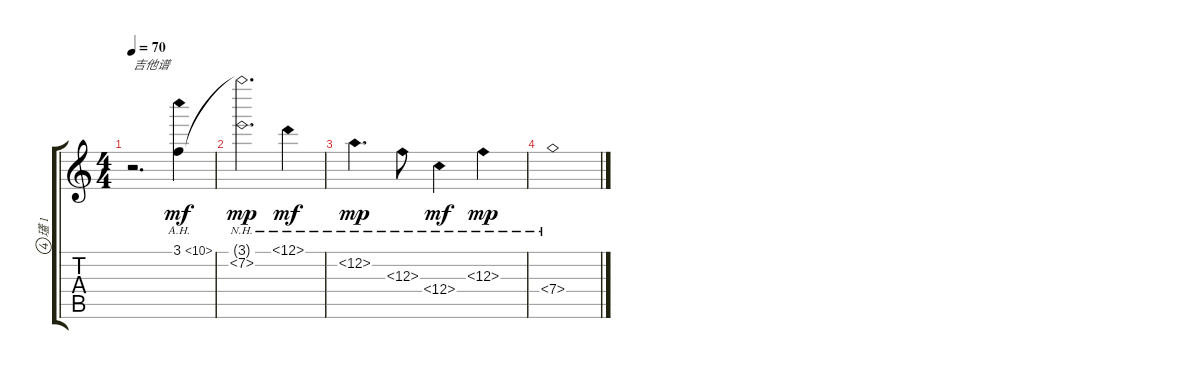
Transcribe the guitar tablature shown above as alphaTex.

\track ("瓂 1" "瓂 1") {instrument acousticguitarnylon}
\staff {score tabs}
\tuning (D4 A3 F3 C3 G2 D2) {hide}
\ts (4 4)
\tempo 70
\clef g2
\ks c
r.2{d txt "吉他谱" dy mf instrument acousticguitarnylon} 3.1{ah 7}.4 |
(3.1{nh t} 7.2{nh}).2{d dy mp} 12.1{nh}.4{dy mf} |
12.2{nh}.4{d dy mp} 12.3{nh}.8 12.4{nh}.4{dy mf} 12.3{nh}.4{dy mp} |
7.4{nh}.1
